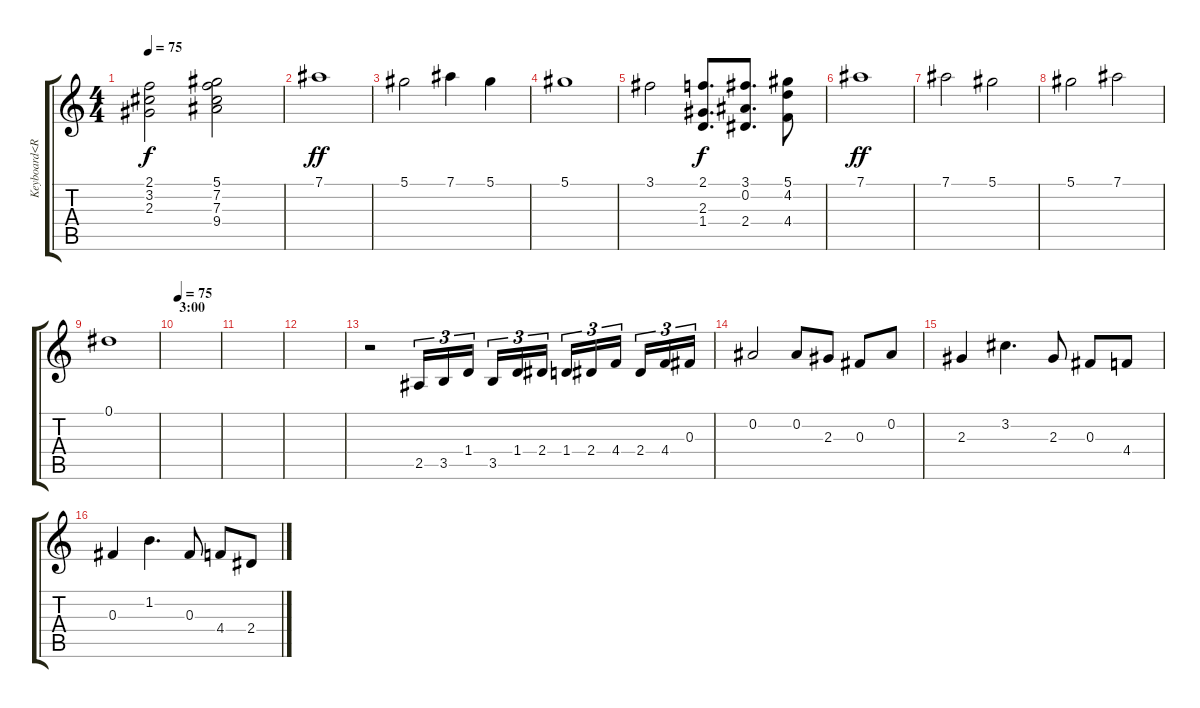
\track ("Keyboard<R>" "Keyboard<R") {instrument stringensemble1}
\staff {score tabs}
\tuning (Eb5 Bb4 Gb4 Db4 Ab3 Eb3) {hide}
\ts (4 4)
\tempo 75
\clef g2
\ks c
(2.1 3.2 2.3).2{dy f} (5.1 7.2 7.3 9.4).2 |
7.1.1{dy ff} |
5.1.2 7.1.4 5.1.4 |
5.1.1 |
3.1.2 (2.1 2.3 1.4).8{d dy f} (3.1 0.2 2.4).8{d} (5.1 4.2 4.4).8 |
7.1.1{dy ff} |
7.1.2 5.1.2 |
5.1.2 7.1.2 |
0.1.1 |
\section ("" "3:00")
\tempo 75
|
|
|
r.2 2.5.16{tu (3 2) volume 15 instrument stringensemble1} 3.5.16{tu (3 2)} 1.4.16{tu (3 2)} 3.5.16{tu (3 2)} 1.4.16{tu (3 2)} 2.4.16{tu (3 2)} 1.4.16{tu (3 2)} 2.4.16{tu (3 2)} 4.4.16{tu (3 2)} 2.4.16{tu (3 2)} 4.4.16{tu (3 2)} 0.3.16{tu (3 2)} |
0.2.2 0.2.8 2.3.8 0.3.8 0.2.8 |
2.3.4 3.2.4{d} 2.3.8 0.3.8 4.4.8 |
0.3.4 1.2.4{d} 0.3.8 4.4.8 2.4.8
